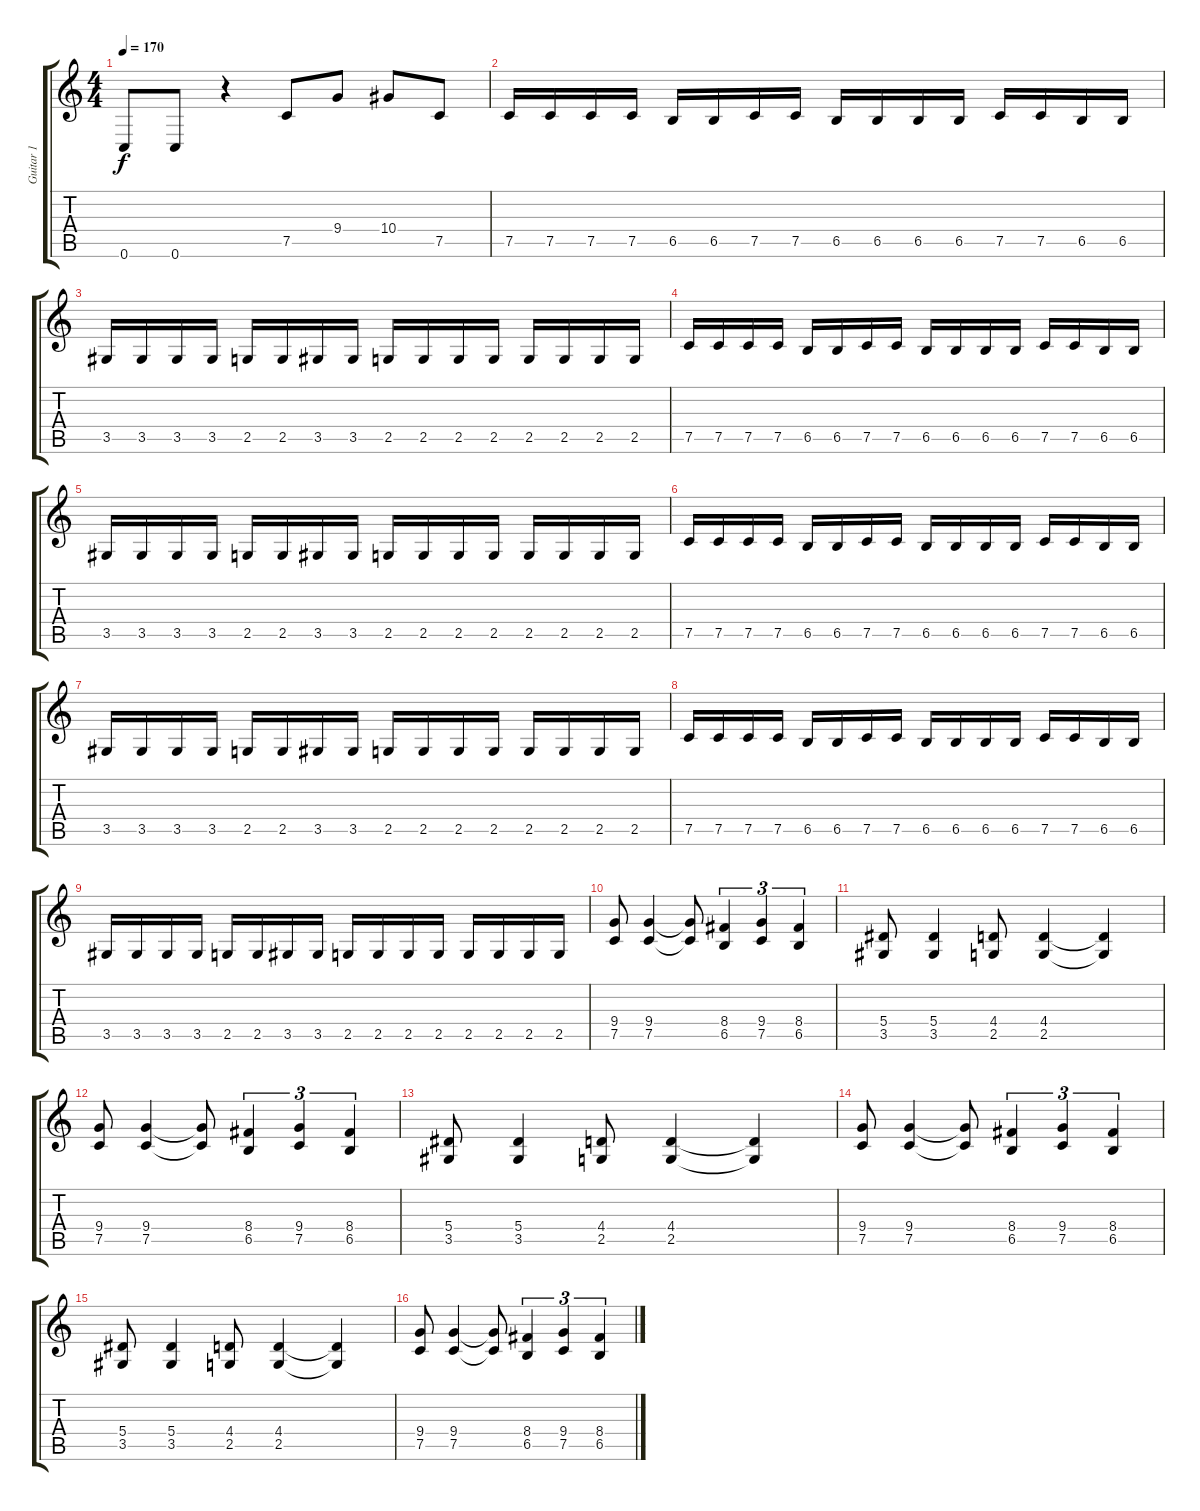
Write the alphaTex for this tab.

\track ("Guitar 1" "Guitar 1") {instrument overdrivenguitar}
\staff {score tabs}
\tuning (C4 G3 Eb3 Bb2 F2 C2) {hide}
\ts (4 4)
\tempo 170
\clef g2
\ks c
0.6.8{dy f} 0.6.8 r.4 7.5.8 9.4.8 10.4.8 7.5.8 |
7.5.16 7.5.16 7.5.16 7.5.16 6.5.16 6.5.16 7.5.16 7.5.16 6.5.16 6.5.16 6.5.16 6.5.16 7.5.16 7.5.16 6.5.16 6.5.16 |
3.5.16 3.5.16 3.5.16 3.5.16 2.5.16 2.5.16 3.5.16 3.5.16 2.5.16 2.5.16 2.5.16 2.5.16 2.5.16 2.5.16 2.5.16 2.5.16 |
7.5.16 7.5.16 7.5.16 7.5.16 6.5.16 6.5.16 7.5.16 7.5.16 6.5.16 6.5.16 6.5.16 6.5.16 7.5.16 7.5.16 6.5.16 6.5.16 |
3.5.16 3.5.16 3.5.16 3.5.16 2.5.16 2.5.16 3.5.16 3.5.16 2.5.16 2.5.16 2.5.16 2.5.16 2.5.16 2.5.16 2.5.16 2.5.16 |
7.5.16 7.5.16 7.5.16 7.5.16 6.5.16 6.5.16 7.5.16 7.5.16 6.5.16 6.5.16 6.5.16 6.5.16 7.5.16 7.5.16 6.5.16 6.5.16 |
3.5.16 3.5.16 3.5.16 3.5.16 2.5.16 2.5.16 3.5.16 3.5.16 2.5.16 2.5.16 2.5.16 2.5.16 2.5.16 2.5.16 2.5.16 2.5.16 |
7.5.16 7.5.16 7.5.16 7.5.16 6.5.16 6.5.16 7.5.16 7.5.16 6.5.16 6.5.16 6.5.16 6.5.16 7.5.16 7.5.16 6.5.16 6.5.16 |
3.5.16 3.5.16 3.5.16 3.5.16 2.5.16 2.5.16 3.5.16 3.5.16 2.5.16 2.5.16 2.5.16 2.5.16 2.5.16 2.5.16 2.5.16 2.5.16 |
(9.4 7.5).8 (9.4 7.5).4 (9.4{t} 7.5{t}).8 (8.4 6.5).4{tu (3 2)} (9.4 7.5).4{tu (3 2)} (8.4 6.5).4{tu (3 2)} |
(5.4 3.5).8 (5.4 3.5).4 (4.4 2.5).8 (4.4 2.5).4 (4.4{t} 2.5{t}).4 |
(9.4 7.5).8 (9.4 7.5).4 (9.4{t} 7.5{t}).8 (8.4 6.5).4{tu (3 2)} (9.4 7.5).4{tu (3 2)} (8.4 6.5).4{tu (3 2)} |
(5.4 3.5).8 (5.4 3.5).4 (4.4 2.5).8 (4.4 2.5).4 (4.4{t} 2.5{t}).4 |
(9.4 7.5).8 (9.4 7.5).4 (9.4{t} 7.5{t}).8 (8.4 6.5).4{tu (3 2)} (9.4 7.5).4{tu (3 2)} (8.4 6.5).4{tu (3 2)} |
(5.4 3.5).8 (5.4 3.5).4 (4.4 2.5).8 (4.4 2.5).4 (4.4{t} 2.5{t}).4 |
(9.4 7.5).8 (9.4 7.5).4 (9.4{t} 7.5{t}).8 (8.4 6.5).4{tu (3 2)} (9.4 7.5).4{tu (3 2)} (8.4 6.5).4{tu (3 2)}
